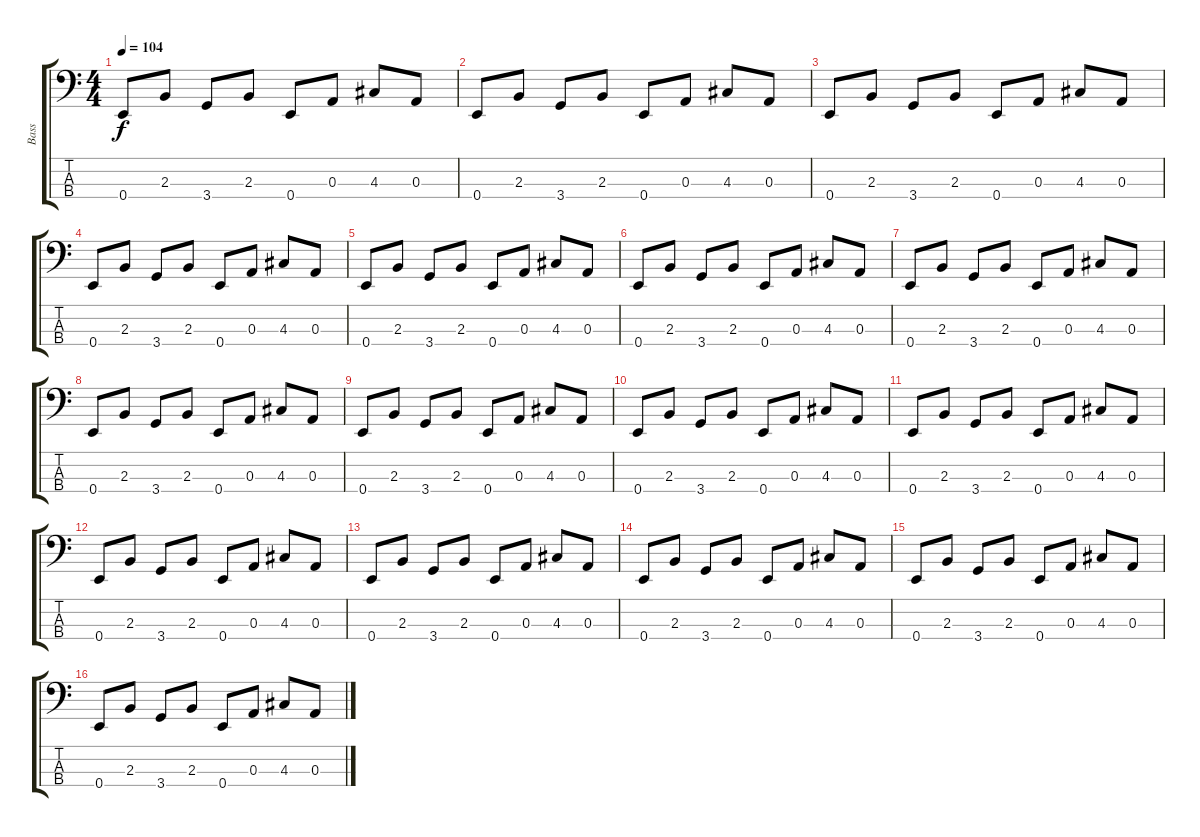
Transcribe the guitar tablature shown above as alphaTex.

\track ("Bass" "Bass") {instrument electricbassfinger}
\staff {score tabs}
\tuning (G2 D2 A1 E1) {hide}
\ts (4 4)
\tempo 104
\clef f4
\ks c
0.4.8{dy f instrument electricbassfinger} 2.3.8 3.4.8 2.3.8 0.4.8 0.3.8 4.3.8 0.3.8 |
0.4.8 2.3.8 3.4.8 2.3.8 0.4.8 0.3.8 4.3.8 0.3.8 |
0.4.8 2.3.8 3.4.8 2.3.8 0.4.8 0.3.8 4.3.8 0.3.8 |
0.4.8 2.3.8 3.4.8 2.3.8 0.4.8 0.3.8 4.3.8 0.3.8 |
0.4.8 2.3.8 3.4.8 2.3.8 0.4.8 0.3.8 4.3.8 0.3.8 |
0.4.8 2.3.8 3.4.8 2.3.8 0.4.8 0.3.8 4.3.8 0.3.8 |
0.4.8 2.3.8 3.4.8 2.3.8 0.4.8 0.3.8 4.3.8 0.3.8 |
0.4.8 2.3.8 3.4.8 2.3.8 0.4.8 0.3.8 4.3.8 0.3.8 |
0.4.8 2.3.8 3.4.8 2.3.8 0.4.8 0.3.8 4.3.8 0.3.8 |
0.4.8 2.3.8 3.4.8 2.3.8 0.4.8 0.3.8 4.3.8 0.3.8 |
0.4.8 2.3.8 3.4.8 2.3.8 0.4.8 0.3.8 4.3.8 0.3.8 |
0.4.8 2.3.8 3.4.8 2.3.8 0.4.8 0.3.8 4.3.8 0.3.8 |
0.4.8 2.3.8 3.4.8 2.3.8 0.4.8 0.3.8 4.3.8 0.3.8 |
0.4.8 2.3.8 3.4.8 2.3.8 0.4.8 0.3.8 4.3.8 0.3.8 |
0.4.8 2.3.8 3.4.8 2.3.8 0.4.8 0.3.8 4.3.8 0.3.8 |
0.4.8 2.3.8 3.4.8 2.3.8 0.4.8 0.3.8 4.3.8 0.3.8
